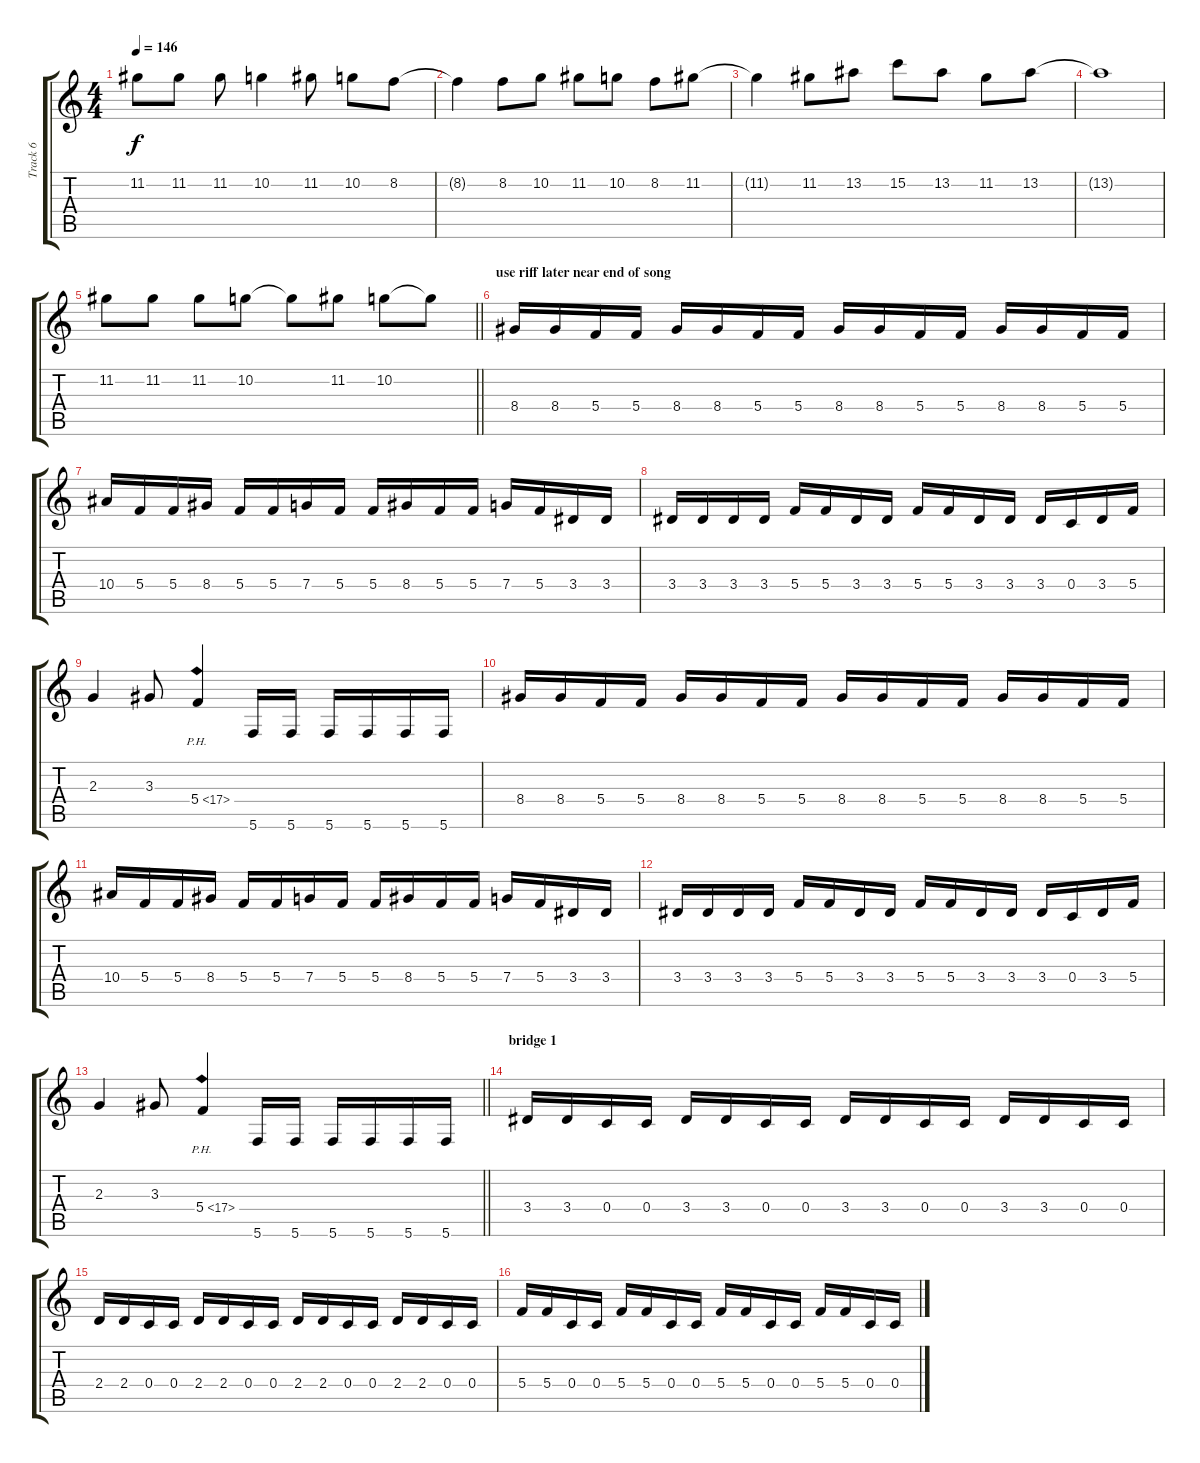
\track ("Track 6" "Track 6") {instrument distortionguitar bank 255}
\staff {score tabs}
\tuning (D4 A3 F3 C3 G2 C2) {hide}
\ts (4 4)
\tempo 146
\clef g2
\ks c
11.2{t}.8{dy f} 11.2.8 11.2.8 10.2.4 11.2.8 10.2.8 8.2.8 |
8.2{t}.4 8.2.8 10.2.8 11.2.8 10.2.8 8.2.8 11.2.8 |
11.2{t}.4 11.2.8 13.2.8 15.2.8 13.2.8 11.2.8 13.2.8 |
13.2{t}.1 |
\barLineRight lightlight
11.2.8 11.2.8 11.2.8 10.2.8 10.2{t}.8 11.2.8 10.2.8 10.2{t}.8 |
\section ("" "use riff later near end of song")
8.4.16 8.4.16 5.4.16 5.4.16 8.4.16 8.4.16 5.4.16 5.4.16 8.4.16 8.4.16 5.4.16 5.4.16 8.4.16 8.4.16 5.4.16 5.4.16 |
10.4.16 5.4.16 5.4.16 8.4.16 5.4.16 5.4.16 7.4.16 5.4.16 5.4.16 8.4.16 5.4.16 5.4.16 7.4.16 5.4.16 3.4.16 3.4.16 |
3.4.16 3.4.16 3.4.16 3.4.16 5.4.16 5.4.16 3.4.16 3.4.16 5.4.16 5.4.16 3.4.16 3.4.16 3.4.16 0.4.16 3.4.16 5.4.16 |
2.3.4 3.3.8 5.4{ph 12}.4 5.6.16 5.6.16 5.6.16 5.6.16 5.6.16 5.6.16 |
8.4.16 8.4.16 5.4.16 5.4.16 8.4.16 8.4.16 5.4.16 5.4.16 8.4.16 8.4.16 5.4.16 5.4.16 8.4.16 8.4.16 5.4.16 5.4.16 |
10.4.16 5.4.16 5.4.16 8.4.16 5.4.16 5.4.16 7.4.16 5.4.16 5.4.16 8.4.16 5.4.16 5.4.16 7.4.16 5.4.16 3.4.16 3.4.16 |
3.4.16 3.4.16 3.4.16 3.4.16 5.4.16 5.4.16 3.4.16 3.4.16 5.4.16 5.4.16 3.4.16 3.4.16 3.4.16 0.4.16 3.4.16 5.4.16 |
\barLineRight lightlight
2.3.4 3.3.8 5.4{ph 12}.4 5.6.16 5.6.16 5.6.16 5.6.16 5.6.16 5.6.16 |
\section ("" "bridge 1")
3.4.16 3.4.16 0.4.16 0.4.16 3.4.16 3.4.16 0.4.16 0.4.16 3.4.16 3.4.16 0.4.16 0.4.16 3.4.16 3.4.16 0.4.16 0.4.16 |
2.4.16 2.4.16 0.4.16 0.4.16 2.4.16 2.4.16 0.4.16 0.4.16 2.4.16 2.4.16 0.4.16 0.4.16 2.4.16 2.4.16 0.4.16 0.4.16 |
5.4.16 5.4.16 0.4.16 0.4.16 5.4.16 5.4.16 0.4.16 0.4.16 5.4.16 5.4.16 0.4.16 0.4.16 5.4.16 5.4.16 0.4.16 0.4.16
